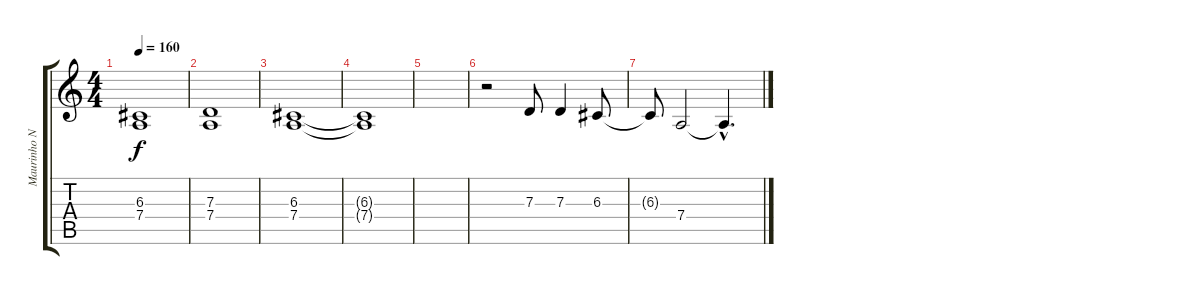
\track ("Maurinho Nastácia" "Maurinho N") {instrument lead6voice}
\staff {score tabs}
\tuning (E4 B3 G3 D3 A2 E2) {hide}
\ts (4 4)
\tempo 160
\clef g2
\ks c
(6.3 7.4).1{dy f} |
(7.3 7.4).1 |
(6.3 7.4).1 |
(6.3{t} 7.4{t}).1 |
|
r.2 7.3.8 7.3.4 6.3.8 |
6.3{t}.8 7.4.2 7.4{hac t}.4{d}
